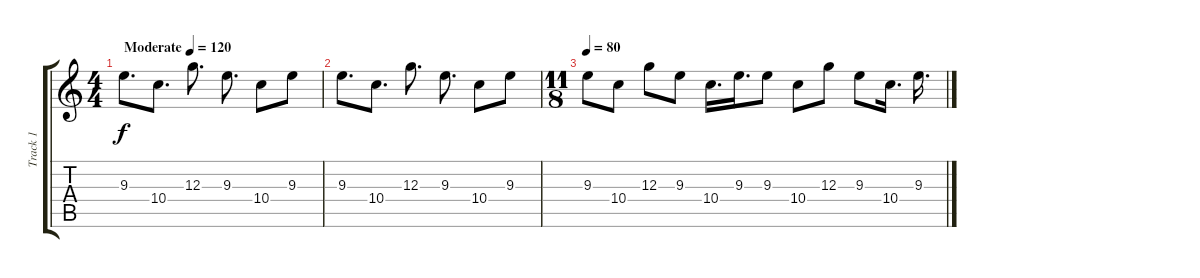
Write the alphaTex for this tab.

\track ("Track 1" "Track 1") {instrument acousticguitarsteel}
\staff {score tabs}
\tuning (E4 B3 G3 D3 A2 E2) {hide}
\ts (4 4)
\tempo (120 "Moderate")
\clef g2
\ks c
9.3.8{d dy f instrument acousticguitarsteel} 10.4.8{d} 12.3.8{d} 9.3.8{d} 10.4.8 9.3.8 |
9.3.8{d} 10.4.8{d} 12.3.8{d} 9.3.8{d} 10.4.8 9.3.8 |
\ts (11 8)
\tempo 80
9.3.8 10.4.8 12.3.8 9.3.8 10.4.16{d} 9.3.16{d} 9.3.8 10.4.8 12.3.8 9.3.8 10.4.16{d} 9.3.16{d}
